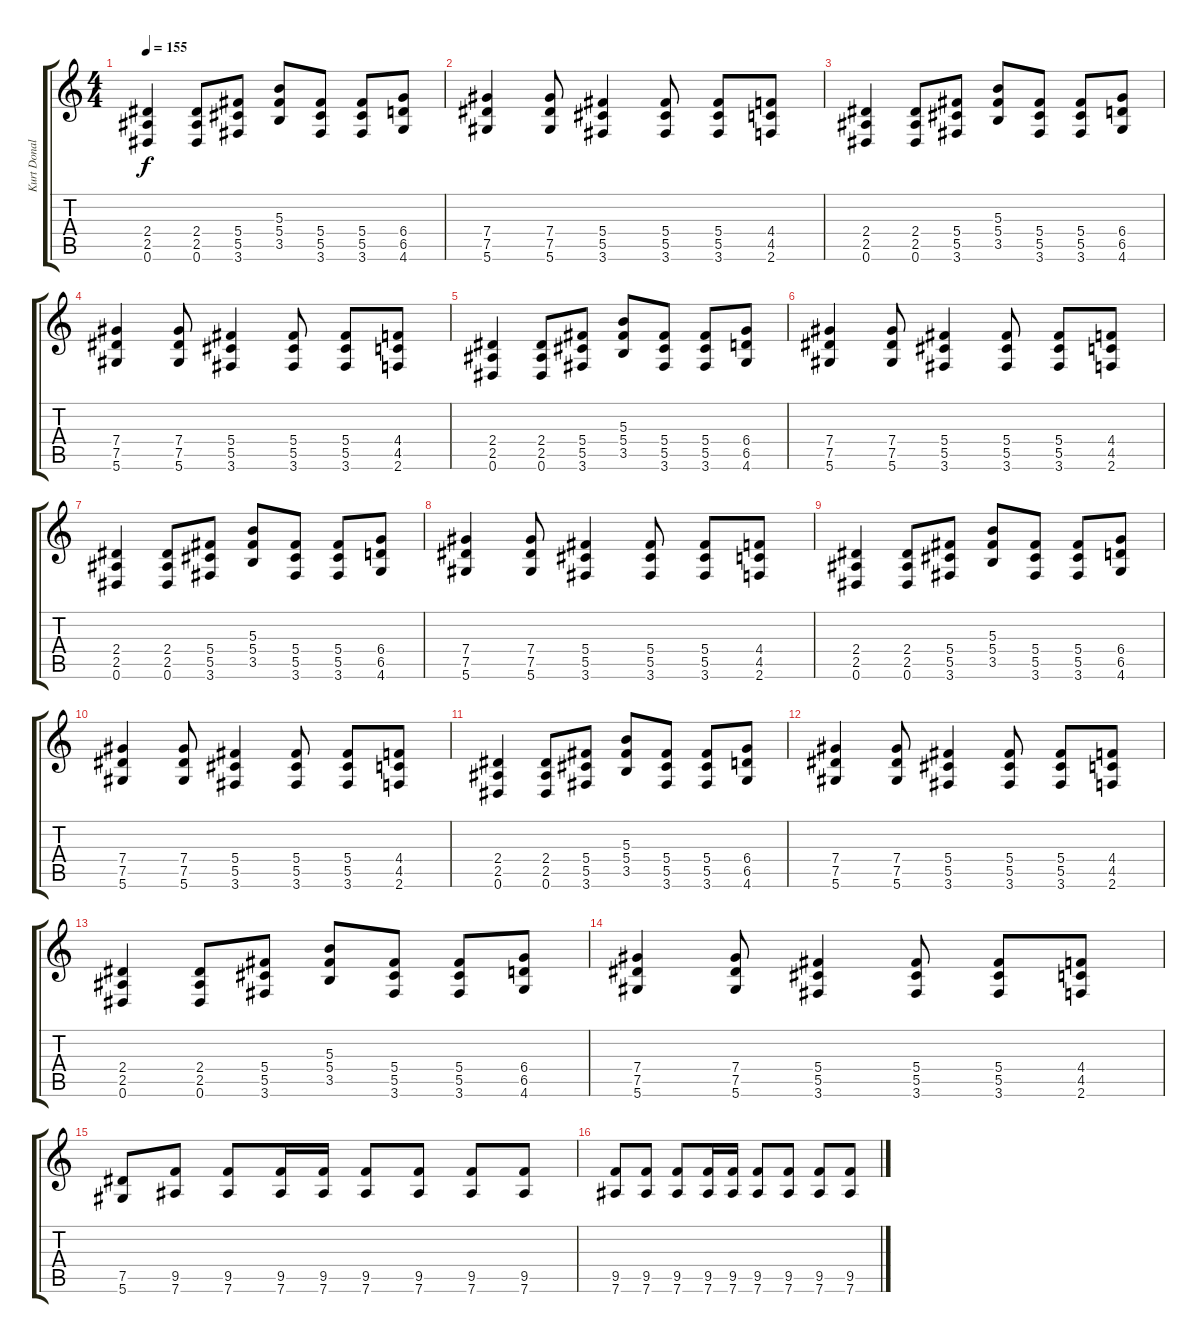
\track ("Kurt Donald Cobain " "Kurt Donal") {instrument electricguitarclean}
\staff {score tabs}
\tuning (Eb4 Bb3 Gb3 Db3 Ab2 Eb2) {hide}
\ts (4 4)
\tempo 155
\clef g2
\ks c
(2.4 2.5 0.6).4{dy f} (2.4 2.5 0.6).8 (5.4 5.5 3.6).8 (5.3 5.4 3.5).8 (5.4 5.5 3.6).8 (5.4 5.5 3.6).8 (6.4 6.5 4.6).8 |
(7.4 7.5 5.6).4 (7.4 7.5 5.6).8 (5.4 5.5 3.6).4 (5.4 5.5 3.6).8 (5.4 5.5 3.6).8 (4.4 4.5 2.6).8 |
(2.4 2.5 0.6).4 (2.4 2.5 0.6).8 (5.4 5.5 3.6).8 (5.3 5.4 3.5).8 (5.4 5.5 3.6).8 (5.4 5.5 3.6).8 (6.4 6.5 4.6).8 |
(7.4 7.5 5.6).4 (7.4 7.5 5.6).8 (5.4 5.5 3.6).4 (5.4 5.5 3.6).8 (5.4 5.5 3.6).8 (4.4 4.5 2.6).8 |
(2.4 2.5 0.6).4 (2.4 2.5 0.6).8 (5.4 5.5 3.6).8 (5.3 5.4 3.5).8 (5.4 5.5 3.6).8 (5.4 5.5 3.6).8 (6.4 6.5 4.6).8 |
(7.4 7.5 5.6).4 (7.4 7.5 5.6).8 (5.4 5.5 3.6).4 (5.4 5.5 3.6).8 (5.4 5.5 3.6).8 (4.4 4.5 2.6).8 |
(2.4 2.5 0.6).4 (2.4 2.5 0.6).8 (5.4 5.5 3.6).8 (5.3 5.4 3.5).8 (5.4 5.5 3.6).8 (5.4 5.5 3.6).8 (6.4 6.5 4.6).8 |
(7.4 7.5 5.6).4 (7.4 7.5 5.6).8 (5.4 5.5 3.6).4 (5.4 5.5 3.6).8 (5.4 5.5 3.6).8 (4.4 4.5 2.6).8 |
(2.4 2.5 0.6).4 (2.4 2.5 0.6).8 (5.4 5.5 3.6).8 (5.3 5.4 3.5).8 (5.4 5.5 3.6).8 (5.4 5.5 3.6).8 (6.4 6.5 4.6).8 |
(7.4 7.5 5.6).4 (7.4 7.5 5.6).8 (5.4 5.5 3.6).4 (5.4 5.5 3.6).8 (5.4 5.5 3.6).8 (4.4 4.5 2.6).8 |
(2.4 2.5 0.6).4 (2.4 2.5 0.6).8 (5.4 5.5 3.6).8 (5.3 5.4 3.5).8 (5.4 5.5 3.6).8 (5.4 5.5 3.6).8 (6.4 6.5 4.6).8 |
(7.4 7.5 5.6).4 (7.4 7.5 5.6).8 (5.4 5.5 3.6).4 (5.4 5.5 3.6).8 (5.4 5.5 3.6).8 (4.4 4.5 2.6).8 |
(2.4 2.5 0.6).4 (2.4 2.5 0.6).8 (5.4 5.5 3.6).8 (5.3 5.4 3.5).8 (5.4 5.5 3.6).8 (5.4 5.5 3.6).8 (6.4 6.5 4.6).8 |
(7.4 7.5 5.6).4 (7.4 7.5 5.6).8 (5.4 5.5 3.6).4 (5.4 5.5 3.6).8 (5.4 5.5 3.6).8 (4.4 4.5 2.6).8 |
(7.5 5.6).8{instrument electricguitarclean} (9.5 7.6).8 (9.5 7.6).8 (9.5 7.6).16 (9.5 7.6).16 (9.5 7.6).8 (9.5 7.6).8 (9.5 7.6).8 (9.5 7.6).8 |
(9.5 7.6).8 (9.5 7.6).8 (9.5 7.6).8 (9.5 7.6).16 (9.5 7.6).16 (9.5 7.6).8 (9.5 7.6).8 (9.5 7.6).8 (9.5 7.6).8
